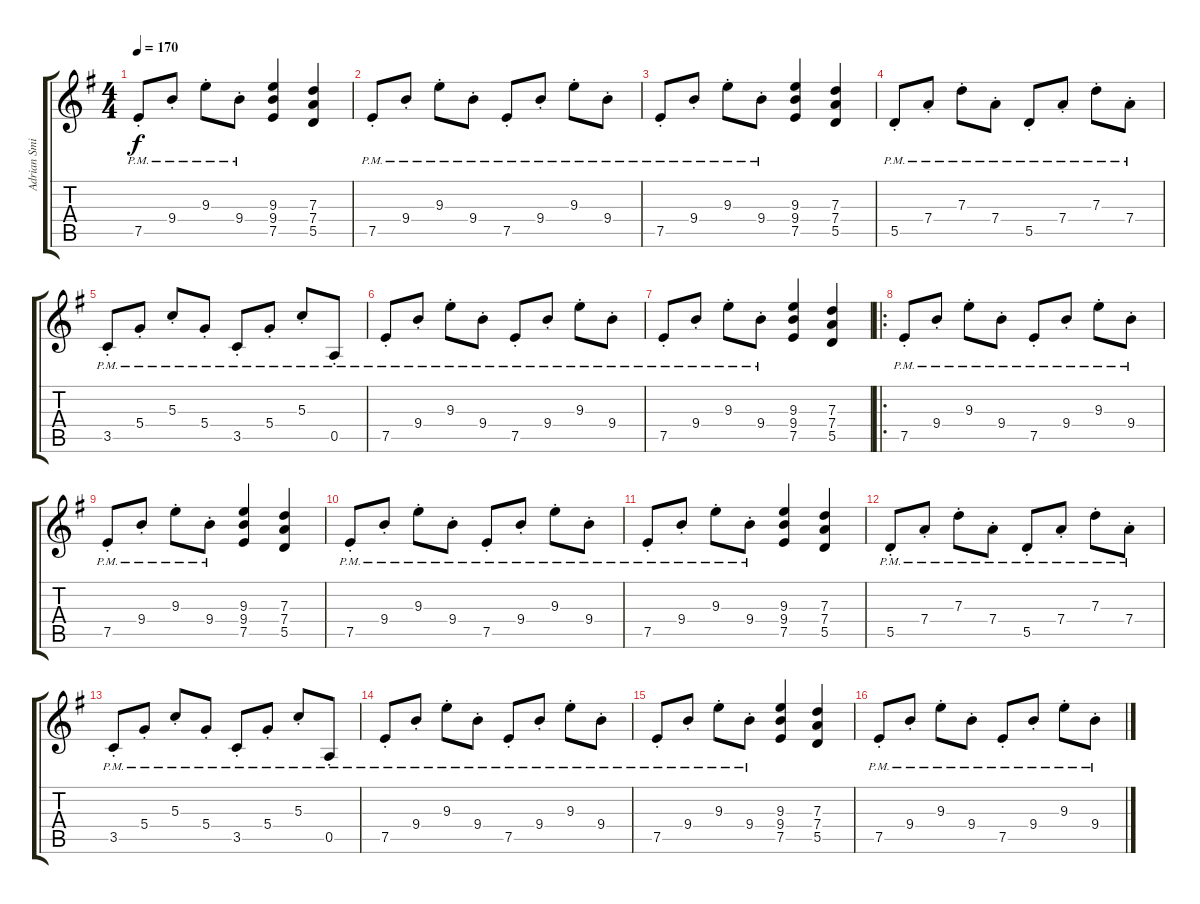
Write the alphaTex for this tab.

\track ("Adrian Smith" "Adrian Smi") {mute instrument overdrivenguitar}
\staff {score tabs}
\tuning (E4 B3 G3 D3 A2 E2) {hide}
\ts (4 4)
\tempo 170
\clef g2
\ks g
7.5{pm st}.8{dy f} 9.4{pm st}.8 9.3{pm st}.8 9.4{pm st}.8 (9.3 9.4 7.5).4 (7.3 7.4 5.5).4 |
7.5{pm st}.8 9.4{pm st}.8 9.3{pm st}.8 9.4{pm st}.8 7.5{pm st}.8 9.4{pm st}.8 9.3{pm st}.8 9.4{pm st}.8 |
7.5{pm st}.8 9.4{pm st}.8 9.3{pm st}.8 9.4{pm st}.8 (9.3 9.4 7.5).4 (7.3 7.4 5.5).4 |
5.5{pm st}.8 7.4{pm st}.8 7.3{pm st}.8 7.4{pm st}.8 5.5{pm st}.8 7.4{pm st}.8 7.3{pm st}.8 7.4{pm st}.8 |
3.5{pm st}.8 5.4{pm st}.8 5.3{pm st}.8 5.4{pm st}.8 3.5{pm st}.8 5.4{pm st}.8 5.3{pm st}.8 0.5{pm st}.8 |
7.5{pm st}.8 9.4{pm st}.8 9.3{pm st}.8 9.4{pm st}.8 7.5{pm st}.8 9.4{pm st}.8 9.3{pm st}.8 9.4{pm st}.8 |
7.5{pm st}.8 9.4{pm st}.8 9.3{pm st}.8 9.4{pm st}.8 (9.3 9.4 7.5).4 (7.3 7.4 5.5).4 |
\ro
7.5{pm st}.8 9.4{pm st}.8 9.3{pm st}.8 9.4{pm st}.8 7.5{pm st}.8 9.4{pm st}.8 9.3{pm st}.8 9.4{pm st}.8 |
7.5{pm st}.8 9.4{pm st}.8 9.3{pm st}.8 9.4{pm st}.8 (9.3 9.4 7.5).4 (7.3 7.4 5.5).4 |
7.5{pm st}.8 9.4{pm st}.8 9.3{pm st}.8 9.4{pm st}.8 7.5{pm st}.8 9.4{pm st}.8 9.3{pm st}.8 9.4{pm st}.8 |
7.5{pm st}.8 9.4{pm st}.8 9.3{pm st}.8 9.4{pm st}.8 (9.3 9.4 7.5).4 (7.3 7.4 5.5).4 |
5.5{pm st}.8 7.4{pm st}.8 7.3{pm st}.8 7.4{pm st}.8 5.5{pm st}.8 7.4{pm st}.8 7.3{pm st}.8 7.4{pm st}.8 |
3.5{pm st}.8 5.4{pm st}.8 5.3{pm st}.8 5.4{pm st}.8 3.5{pm st}.8 5.4{pm st}.8 5.3{pm st}.8 0.5{pm st}.8 |
7.5{pm st}.8 9.4{pm st}.8 9.3{pm st}.8 9.4{pm st}.8 7.5{pm st}.8 9.4{pm st}.8 9.3{pm st}.8 9.4{pm st}.8 |
7.5{pm st}.8 9.4{pm st}.8 9.3{pm st}.8 9.4{pm st}.8 (9.3 9.4 7.5).4 (7.3 7.4 5.5).4 |
7.5{pm st}.8 9.4{pm st}.8 9.3{pm st}.8 9.4{pm st}.8 7.5{pm st}.8 9.4{pm st}.8 9.3{pm st}.8 9.4{pm st}.8
